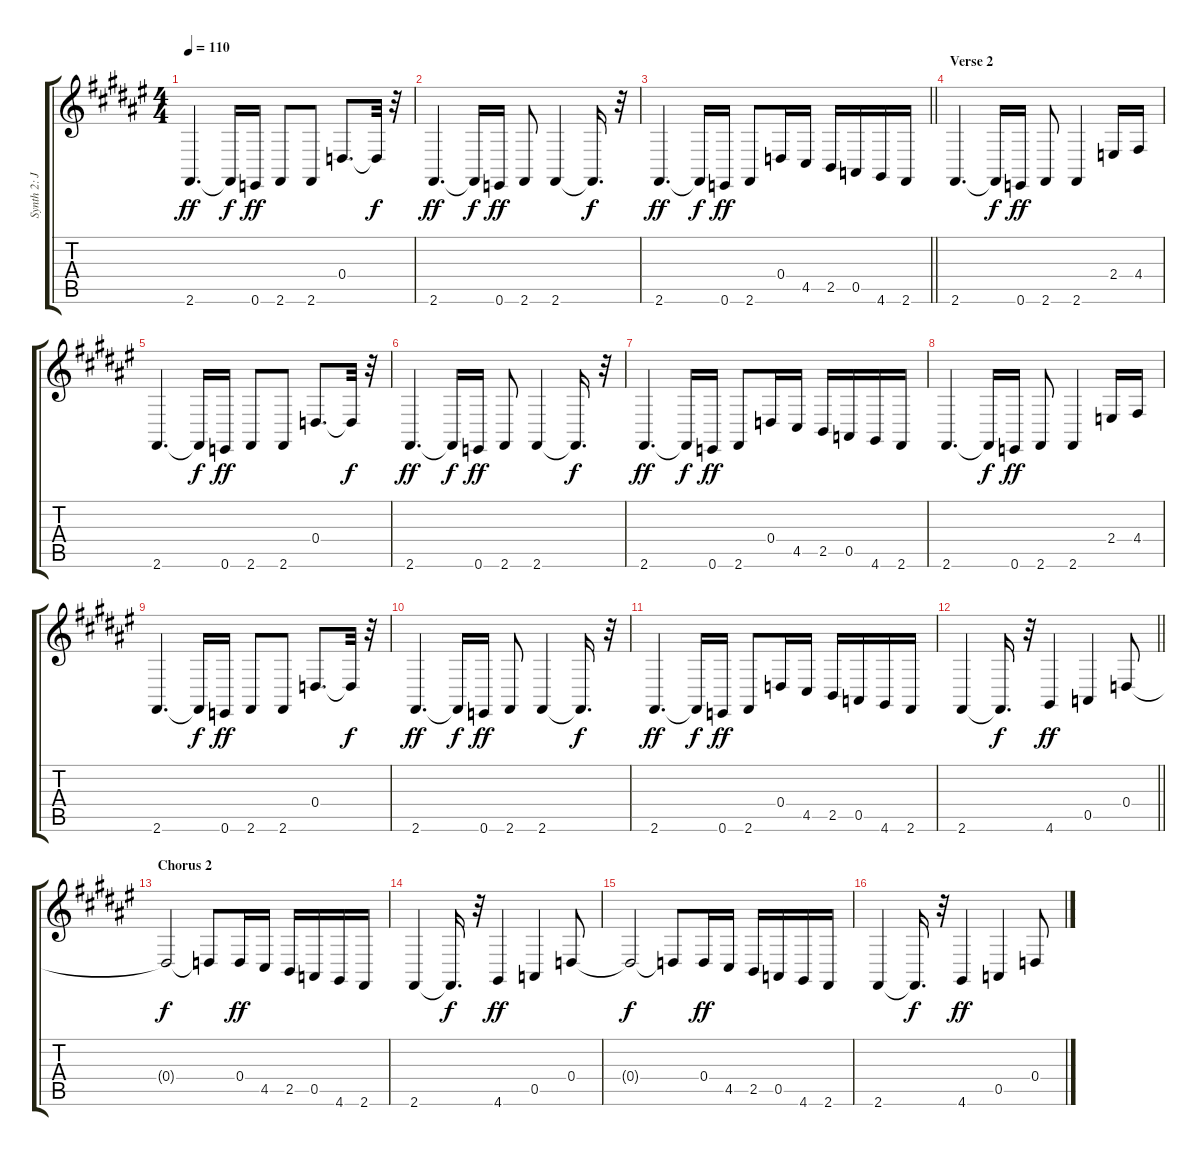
\track ("Synth 2: Jeff Bova" "Synth 2: J") {instrument synthbrass1}
\staff {score tabs}
\tuning (E4 B3 G3 D3 A2 E2) {hide}
\ts (4 4)
\tempo 110
\clef g2
\ks f#
2.6.4{d dy ff} 2.6{t}.16{dy f} 0.6.16{dy ff} 2.6.8 2.6.8 0.4.8{d} 0.4{t}.32{dy f} r.32 |
2.6.4{d dy ff} 2.6{t}.16{dy f} 0.6.16{dy ff} 2.6.8 2.6.4 2.6{t}.16{d dy f} r.32 |
\barLineRight lightlight
2.6.4{d dy ff} 2.6{t}.16{dy f} 0.6.16{dy ff} 2.6.8 0.4.16 4.5.16 2.5.16 0.5.16 4.6.16 2.6.16 |
\section ("" "Verse 2")
2.6.4{d} 2.6{t}.16{dy f} 0.6.16{dy ff} 2.6.8 2.6.4 2.4.16 4.4.16 |
2.6.4{d} 2.6{t}.16{dy f} 0.6.16{dy ff} 2.6.8 2.6.8 0.4.8{d} 0.4{t}.32{dy f} r.32 |
2.6.4{d dy ff} 2.6{t}.16{dy f} 0.6.16{dy ff} 2.6.8 2.6.4 2.6{t}.16{d dy f} r.32 |
2.6.4{d dy ff} 2.6{t}.16{dy f} 0.6.16{dy ff} 2.6.8 0.4.16 4.5.16 2.5.16 0.5.16 4.6.16 2.6.16 |
2.6.4{d} 2.6{t}.16{dy f} 0.6.16{dy ff} 2.6.8 2.6.4 2.4.16 4.4.16 |
2.6.4{d} 2.6{t}.16{dy f} 0.6.16{dy ff} 2.6.8 2.6.8 0.4.8{d} 0.4{t}.32{dy f} r.32 |
2.6.4{d dy ff} 2.6{t}.16{dy f} 0.6.16{dy ff} 2.6.8 2.6.4 2.6{t}.16{d dy f} r.32 |
2.6.4{d dy ff} 2.6{t}.16{dy f} 0.6.16{dy ff} 2.6.8 0.4.16 4.5.16 2.5.16 0.5.16 4.6.16 2.6.16 |
\barLineRight lightlight
2.6.4 2.6{t}.16{d dy f} r.32 4.6.4{dy ff} 0.5.4 0.4.8 |
\section ("" "Chorus 2")
0.4{t}.2{dy f} 0.4{t}.8 0.4.16{dy ff} 4.5.16 2.5.16 0.5.16 4.6.16 2.6.16 |
2.6.4 2.6{t}.16{d dy f} r.32 4.6.4{dy ff} 0.5.4 0.4.8 |
0.4{t}.2{dy f} 0.4{t}.8 0.4.16{dy ff} 4.5.16 2.5.16 0.5.16 4.6.16 2.6.16 |
2.6.4 2.6{t}.16{d dy f} r.32 4.6.4{dy ff} 0.5.4 0.4.8
